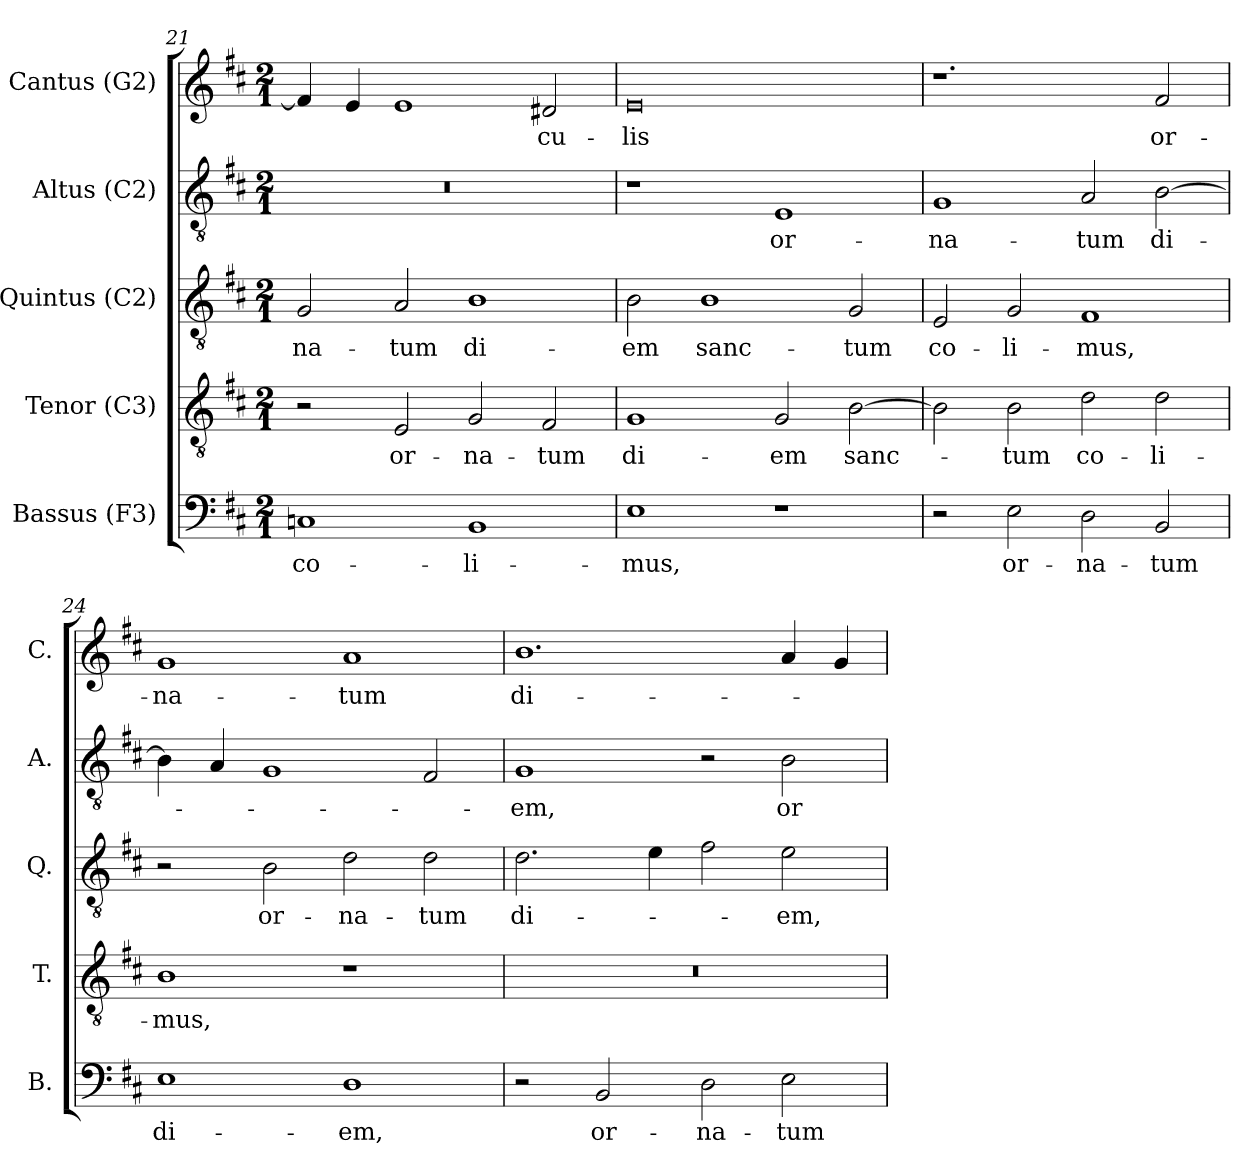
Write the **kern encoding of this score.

**kern	**text	**kern	**text	**kern	**text	**kern	**text	**kern	**text
*part5	*part5	*part4	*part4	*part3	*part3	*part2	*part2	*part1	*part1
*staff5	*staff5	*staff4	*staff4	*staff3	*staff3	*staff2	*staff2	*staff1	*staff1
*I"Bassus (F3)	*	*I"Tenor (C3)	*	*I"Quintus (C2)	*	*I"Altus (C2)	*	*I"Cantus (G2)	*
*I'B.	*	*I'T.	*	*I'Q.	*	*I'A.	*	*I'C.	*
*clefF4	*	*clefGv2	*	*clefGv2	*	*clefGv2	*	*clefG2	*
*	*	*ITrd7c12	*	*ITrd7c12	*	*ITrd7c12	*	*	*
*k[f#c#]	*	*k[f#c#]	*	*k[f#c#]	*	*k[f#c#]	*	*k[f#c#]	*
*D:	*	*D:	*	*D:	*	*D:	*	*D:	*
*M2/1	*	*M2/1	*	*M2/1	*	*M2/1	*	*M2/1	*
=21	=21	=21	=21	=21	=21	=21	=21	=21	=21
!	!LO:LY:b:color=#000000	!	!	!	!	!	!	!	!
!	!	!	!	!	!LO:LY:b:color=#000000	!LO:N:vis=1	!	!	!
1Cni	co-	2r	.	2GGi/	-na-	0r	.	4f#i/]	.
.	.	.	.	.	.	.	.	4ei/	.
!	!	!	!LO:LY:b:color=#000000	!	!	!	!	!	!
!	!	!	!	!	!LO:LY:b:color=#000000	!	!	!	!
.	.	2EEi/	or-	2AAi/	-tum	.	.	1ei	.
!	!LO:LY:b:color=#000000	!	!	!	!	!	!	!	!
!	!	!	!LO:LY:b:color=#000000	!	!	!	!	!	!
!	!	!	!	!	!LO:LY:b:color=#000000	!	!	!	!
1BBi	-li-	2GGi/	-na-	1BBi	di-	.	.	.	.
!	!	!	!LO:LY:b:color=#000000	!	!	!	!	!	!
!	!	!	!	!	!	!	!	!	!LO:LY:b:color=#000000
.	.	2FF#i/	-tum	.	.	.	.	2d#i/	-cu-
!!LO:LB:g=z
=22	=22	=22	=22	=22	=22	=22	=22	=22	=22
!	!LO:LY:b:color=#000000	!	!	!	!	!	!	!	!
!	!	!	!LO:LY:b:color=#000000	!	!	!	!	!	!
!	!	!	!	!	!LO:LY:b:color=#000000	!	!	!	!
!	!	!	!	!	!	!	!	!	!LO:LY:b:color=#000000
1Ei	-mus,	1GGi	di-	2BBi\	-em	1r	.	0ei	-lis
!	!	!	!	!	!LO:LY:b:color=#000000	!	!	!	!
.	.	.	.	1BBi	sanc-	.	.	.	.
!	!	!	!LO:LY:b:color=#000000	!	!	!	!	!	!
!	!	!	!	!	!	!	!LO:LY:b:color=#000000	!	!
1r	.	2GGi/	-em	.	.	1EEi	or-	.	.
!	!	!	!LO:LY:b:color=#000000	!	!	!	!	!	!
!	!	!	!	!	!LO:LY:b:color=#000000	!	!	!	!
.	.	[2BBi\	sanc-	2GGi/	-tum	.	.	.	.
=23	=23	=23	=23	=23	=23	=23	=23	=23	=23
!	!	!	!	!	!LO:LY:b:color=#000000	!	!	!	!
!	!	!	!	!	!	!	!LO:LY:b:color=#000000	!	!
2r	.	2BBi\]	.	2EEi/	co-	1GGi	-na-	1.r	.
!	!LO:LY:b:color=#000000	!	!	!	!	!	!	!	!
!	!	!	!LO:LY:b:color=#000000	!	!	!	!	!	!
!	!	!	!	!	!LO:LY:b:color=#000000	!	!	!	!
2Ei\	or-	2BBi\	-tum	2GGi/	-li-	.	.	.	.
!	!LO:LY:b:color=#000000	!	!	!	!	!	!	!	!
!	!	!	!LO:LY:b:color=#000000	!	!	!	!	!	!
!	!	!	!	!	!LO:LY:b:color=#000000	!	!	!	!
!	!	!	!	!	!	!	!LO:LY:b:color=#000000	!	!
2Di\	-na-	2Di\	co-	1FF#i	-mus,	2AAi/	-tum	.	.
!	!LO:LY:b:color=#000000	!	!	!	!	!	!	!	!
!	!	!	!LO:LY:b:color=#000000	!	!	!	!	!	!
!	!	!	!	!	!	!	!LO:LY:b:color=#000000	!	!
!	!	!	!	!	!	!	!	!	!LO:LY:b:color=#000000
2BBi/	-tum	2Di\	-li-	.	.	[2BBi\	di-	2f#i/	or-
=24	=24	=24	=24	=24	=24	=24	=24	=24	=24
!	!LO:LY:b:color=#000000	!	!	!	!	!	!	!	!
!	!	!	!LO:LY:b:color=#000000	!	!	!	!	!	!
!	!	!	!	!	!	!	!	!	!LO:LY:b:color=#000000
1Ei	di-	1BBi	-mus,	2r	.	4BBi\]	.	1gi	-na-
.	.	.	.	.	.	4AAi/	.	.	.
!	!	!	!	!	!LO:LY:b:color=#000000	!	!	!	!
.	.	.	.	2BBi\	or-	1GGi	.	.	.
!	!LO:LY:b:color=#000000	!	!	!	!	!	!	!	!
!	!	!	!	!	!LO:LY:b:color=#000000	!	!	!	!
!	!	!	!	!	!	!	!	!	!LO:LY:b:color=#000000
1Di	-em,	1r	.	2Di\	-na-	.	.	1ai	-tum
!	!	!	!	!	!LO:LY:b:color=#000000	!	!	!	!
.	.	.	.	2Di\	-tum	2FF#i/	.	.	.
=25	=25	=25	=25	=25	=25	=25	=25	=25	=25
!	!	!LO:N:vis=1	!	!	!	!	!	!	!
!	!	!	!	!	!LO:LY:b:color=#000000	!	!	!	!
!	!	!	!	!	!	!	!LO:LY:b:color=#000000	!	!
!	!	!	!	!	!	!	!	!	!LO:LY:b:color=#000000
2r	.	0r	.	2.Di\	di-	1GGi	-em,	1.bi	di-
!	!LO:LY:b:color=#000000	!	!	!	!	!	!	!	!
2BBi/	or-	.	.	.	.	.	.	.	.
.	.	.	.	4Ei\	.	.	.	.	.
!	!LO:LY:b:color=#000000	!	!	!	!	!	!	!	!
2Di\	-na-	.	.	2F#i\	.	2r	.	.	.
!	!LO:LY:b:color=#000000	!	!	!	!	!	!	!	!
!	!	!	!	!	!LO:LY:b:color=#000000	!	!	!	!
!	!	!	!	!	!	!	!LO:LY:b:color=#000000	!	!
2Ei\	-tum	.	.	2Ei\	-em,	2BBi\	or-	4ai/	.
.	.	.	.	.	.	.	.	4gi/	.
=	=	=	=	=	=	=	=	=	=
*-	*-	*-	*-	*-	*-	*-	*-	*-	*-
